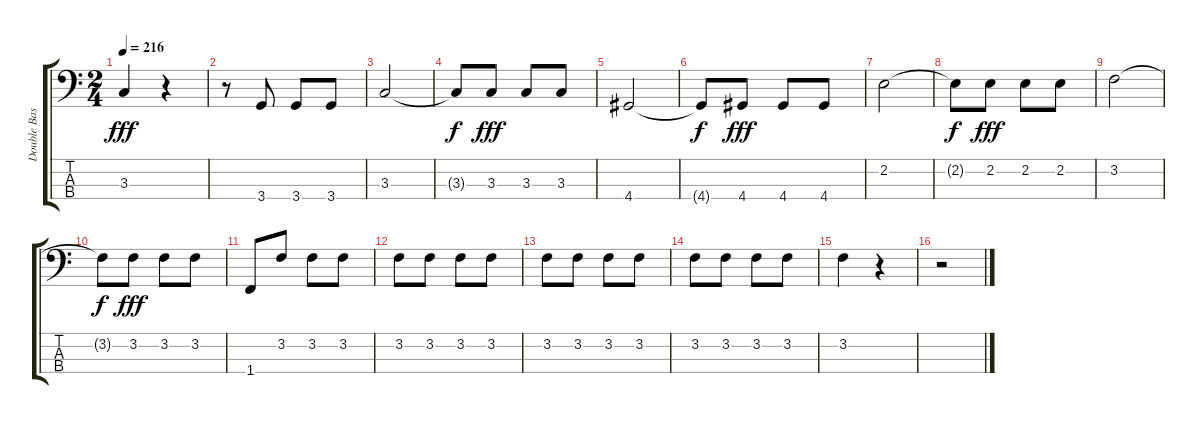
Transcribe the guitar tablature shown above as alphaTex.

\track ("Double Bass" "Double Bas") {instrument contrabass}
\staff {score tabs}
\tuning (G2 D2 A1 E1) {hide}
\ts (2 4)
\tempo 216
\clef f4
\ks c
3.3.4{dy fff} r.4 |
r.8 3.4.8 3.4.8 3.4.8 |
3.3.2 |
3.3{t}.8{dy f} 3.3.8{dy fff} 3.3.8 3.3.8 |
4.4.2 |
4.4{t}.8{dy f} 4.4.8{dy fff} 4.4.8 4.4.8 |
2.2.2 |
2.2{t}.8{dy f} 2.2.8{dy fff} 2.2.8 2.2.8 |
3.2.2 |
3.2{t}.8{dy f} 3.2.8{dy fff} 3.2.8 3.2.8 |
1.4.8 3.2.8 3.2.8 3.2.8 |
3.2.8 3.2.8 3.2.8 3.2.8 |
3.2.8 3.2.8 3.2.8 3.2.8 |
3.2.8 3.2.8 3.2.8 3.2.8 |
3.2.4 r.4 |
r.2
